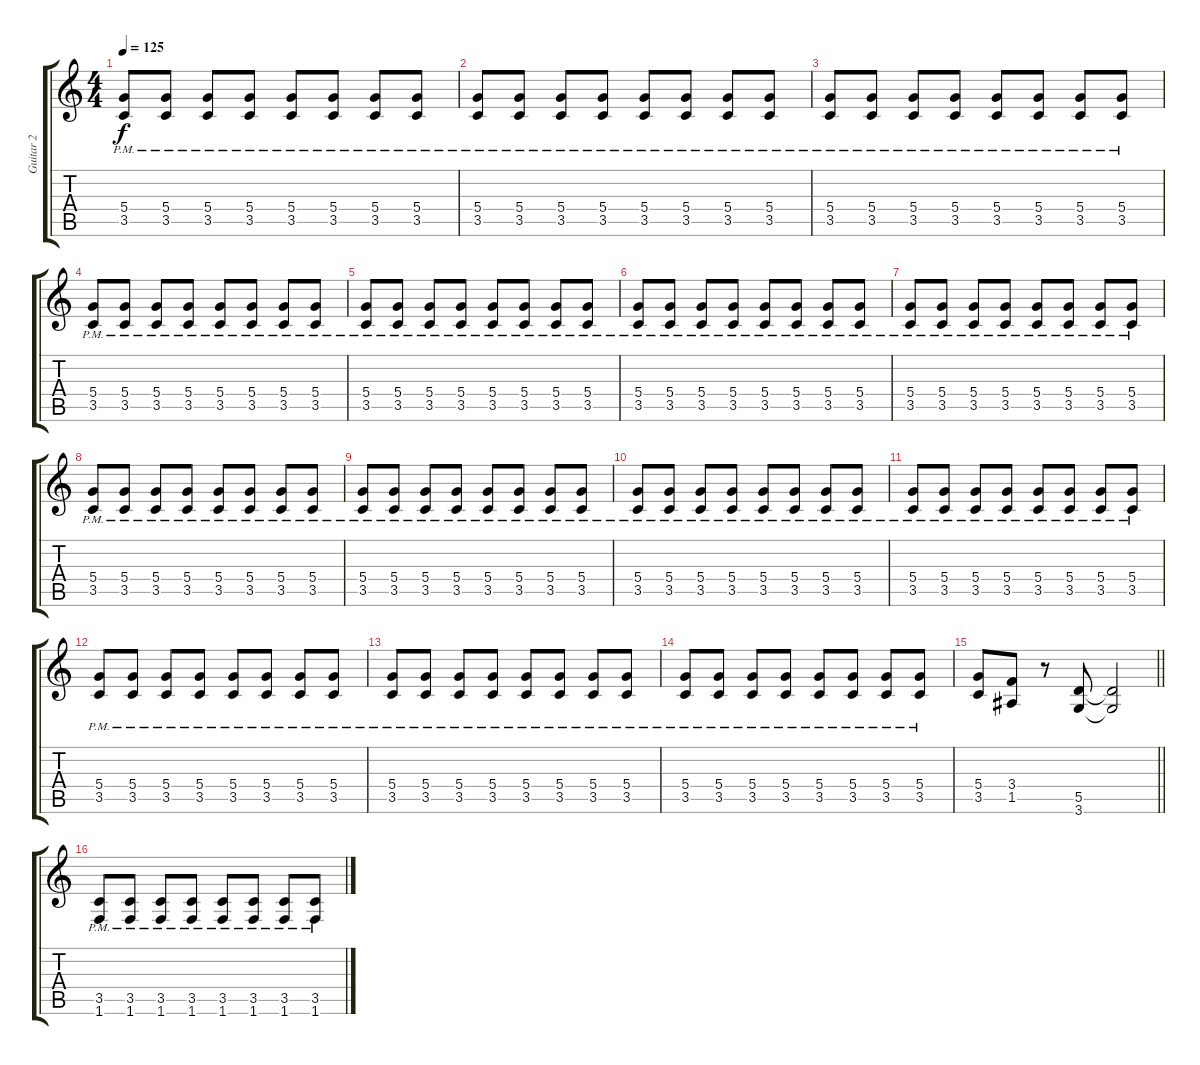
\track ("Guitar 2" "Guitar 2") {instrument distortionguitar}
\staff {score tabs}
\tuning (E4 B3 G3 D3 A2 E2) {hide}
\ts (4 4)
\tempo 125
\clef g2
\ks c
(5.4{pm} 3.5{pm}).8{dy f} (5.4{pm} 3.5{pm}).8 (5.4{pm} 3.5{pm}).8 (5.4{pm} 3.5{pm}).8 (5.4{pm} 3.5{pm}).8 (5.4{pm} 3.5{pm}).8 (5.4{pm} 3.5{pm}).8 (5.4{pm} 3.5{pm}).8 |
(5.4{pm} 3.5{pm}).8 (5.4{pm} 3.5{pm}).8 (5.4{pm} 3.5{pm}).8 (5.4{pm} 3.5{pm}).8 (5.4{pm} 3.5{pm}).8 (5.4{pm} 3.5{pm}).8 (5.4{pm} 3.5{pm}).8 (5.4{pm} 3.5{pm}).8 |
(5.4{pm} 3.5{pm}).8 (5.4{pm} 3.5{pm}).8 (5.4{pm} 3.5{pm}).8 (5.4{pm} 3.5{pm}).8 (5.4{pm} 3.5{pm}).8 (5.4{pm} 3.5{pm}).8 (5.4{pm} 3.5{pm}).8 (5.4{pm} 3.5{pm}).8 |
(5.4{pm} 3.5{pm}).8 (5.4{pm} 3.5{pm}).8 (5.4{pm} 3.5{pm}).8 (5.4{pm} 3.5{pm}).8 (5.4{pm} 3.5{pm}).8 (5.4{pm} 3.5{pm}).8 (5.4{pm} 3.5{pm}).8 (5.4{pm} 3.5{pm}).8 |
(5.4{pm} 3.5{pm}).8 (5.4{pm} 3.5{pm}).8 (5.4{pm} 3.5{pm}).8 (5.4{pm} 3.5{pm}).8 (5.4{pm} 3.5{pm}).8 (5.4{pm} 3.5{pm}).8 (5.4{pm} 3.5{pm}).8 (5.4{pm} 3.5{pm}).8 |
(5.4{pm} 3.5{pm}).8 (5.4{pm} 3.5{pm}).8 (5.4{pm} 3.5{pm}).8 (5.4{pm} 3.5{pm}).8 (5.4{pm} 3.5{pm}).8 (5.4{pm} 3.5{pm}).8 (5.4{pm} 3.5{pm}).8 (5.4{pm} 3.5{pm}).8 |
(5.4{pm} 3.5{pm}).8 (5.4{pm} 3.5{pm}).8 (5.4{pm} 3.5{pm}).8 (5.4{pm} 3.5{pm}).8 (5.4{pm} 3.5{pm}).8 (5.4{pm} 3.5{pm}).8 (5.4{pm} 3.5{pm}).8 (5.4{pm} 3.5{pm}).8 |
(5.4{pm} 3.5{pm}).8 (5.4{pm} 3.5{pm}).8 (5.4{pm} 3.5{pm}).8 (5.4{pm} 3.5{pm}).8 (5.4{pm} 3.5{pm}).8 (5.4{pm} 3.5{pm}).8 (5.4{pm} 3.5{pm}).8 (5.4{pm} 3.5{pm}).8 |
(5.4{pm} 3.5{pm}).8 (5.4{pm} 3.5{pm}).8 (5.4{pm} 3.5{pm}).8 (5.4{pm} 3.5{pm}).8 (5.4{pm} 3.5{pm}).8 (5.4{pm} 3.5{pm}).8 (5.4{pm} 3.5{pm}).8 (5.4{pm} 3.5{pm}).8 |
(5.4{pm} 3.5{pm}).8 (5.4{pm} 3.5{pm}).8 (5.4{pm} 3.5{pm}).8 (5.4{pm} 3.5{pm}).8 (5.4{pm} 3.5{pm}).8 (5.4{pm} 3.5{pm}).8 (5.4{pm} 3.5{pm}).8 (5.4{pm} 3.5{pm}).8 |
(5.4{pm} 3.5{pm}).8 (5.4{pm} 3.5{pm}).8 (5.4{pm} 3.5{pm}).8 (5.4{pm} 3.5{pm}).8 (5.4{pm} 3.5{pm}).8 (5.4{pm} 3.5{pm}).8 (5.4{pm} 3.5{pm}).8 (5.4{pm} 3.5{pm}).8 |
(5.4{pm} 3.5{pm}).8 (5.4{pm} 3.5{pm}).8 (5.4{pm} 3.5{pm}).8 (5.4{pm} 3.5{pm}).8 (5.4{pm} 3.5{pm}).8 (5.4{pm} 3.5{pm}).8 (5.4{pm} 3.5{pm}).8 (5.4{pm} 3.5{pm}).8 |
(5.4{pm} 3.5{pm}).8 (5.4{pm} 3.5{pm}).8 (5.4{pm} 3.5{pm}).8 (5.4{pm} 3.5{pm}).8 (5.4{pm} 3.5{pm}).8 (5.4{pm} 3.5{pm}).8 (5.4{pm} 3.5{pm}).8 (5.4{pm} 3.5{pm}).8 |
(5.4{pm} 3.5{pm}).8 (5.4{pm} 3.5{pm}).8 (5.4{pm} 3.5{pm}).8 (5.4{pm} 3.5{pm}).8 (5.4{pm} 3.5{pm}).8 (5.4{pm} 3.5{pm}).8 (5.4{pm} 3.5{pm}).8 (5.4{pm} 3.5{pm}).8 |
\barLineRight lightlight
(5.4 3.5).8 (3.4 1.5).8 r.8 (5.5 3.6).8 (5.5{t} 3.6{t}).2 |
(3.5{pm} 1.6{pm}).8 (3.5{pm} 1.6{pm}).8 (3.5{pm} 1.6{pm}).8 (3.5{pm} 1.6{pm}).8 (3.5{pm} 1.6{pm}).8 (3.5{pm} 1.6{pm}).8 (3.5{pm} 1.6{pm}).8 (3.5{pm} 1.6{pm}).8
